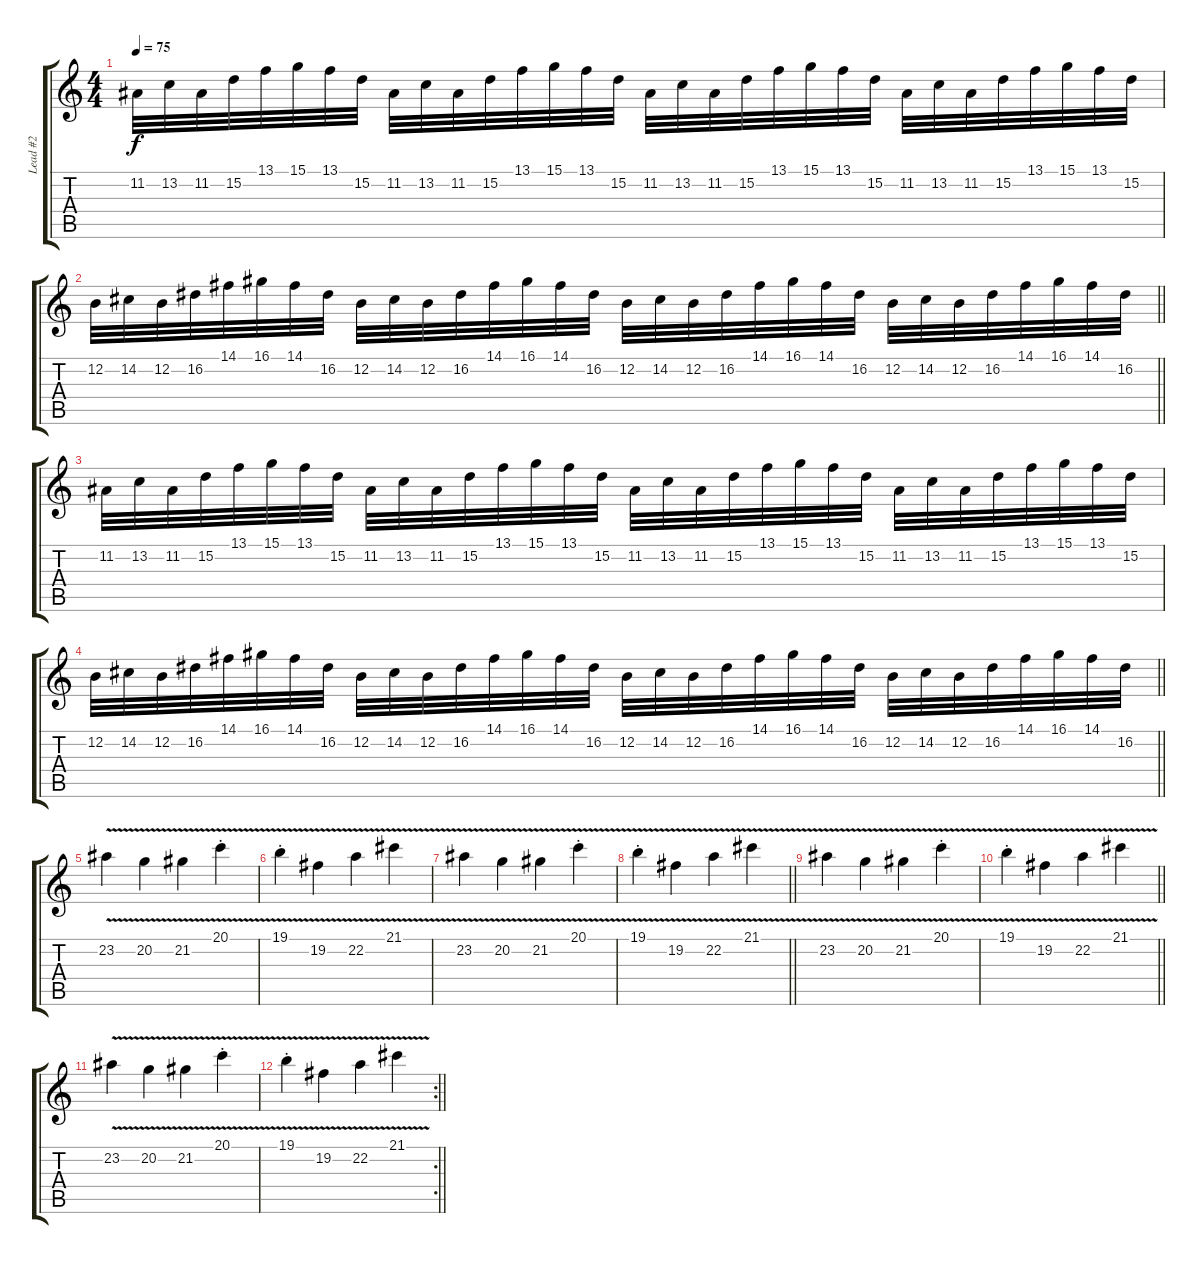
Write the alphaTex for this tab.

\track ("Lead #2" "Lead #2") {instrument synthbrass1}
\staff {score tabs}
\tuning (E4 B3 G3 D3 A2 E2) {hide}
\ts (4 4)
\tempo 75
\clef g2
\ks c
11.2.32{dy f volume 16 balance 8} 13.2.32 11.2.32 15.2.32 13.1.32 15.1.32 13.1.32 15.2.32 11.2.32 13.2.32 11.2.32 15.2.32 13.1.32 15.1.32 13.1.32 15.2.32 11.2.32 13.2.32 11.2.32 15.2.32 13.1.32 15.1.32 13.1.32 15.2.32 11.2.32 13.2.32 11.2.32 15.2.32 13.1.32 15.1.32 13.1.32 15.2.32 |
\barLineRight lightlight
12.2.32 14.2.32 12.2.32 16.2.32 14.1.32 16.1.32 14.1.32 16.2.32 12.2.32 14.2.32 12.2.32 16.2.32 14.1.32 16.1.32 14.1.32 16.2.32 12.2.32 14.2.32 12.2.32 16.2.32 14.1.32 16.1.32 14.1.32 16.2.32 12.2.32 14.2.32 12.2.32 16.2.32 14.1.32 16.1.32 14.1.32 16.2.32 |
11.2.32 13.2.32 11.2.32 15.2.32 13.1.32 15.1.32 13.1.32 15.2.32 11.2.32 13.2.32 11.2.32 15.2.32 13.1.32 15.1.32 13.1.32 15.2.32 11.2.32 13.2.32 11.2.32 15.2.32 13.1.32 15.1.32 13.1.32 15.2.32 11.2.32 13.2.32 11.2.32 15.2.32 13.1.32 15.1.32 13.1.32 15.2.32 |
\barLineRight lightlight
12.2.32 14.2.32 12.2.32 16.2.32 14.1.32 16.1.32 14.1.32 16.2.32 12.2.32 14.2.32 12.2.32 16.2.32 14.1.32 16.1.32 14.1.32 16.2.32 12.2.32 14.2.32 12.2.32 16.2.32 14.1.32 16.1.32 14.1.32 16.2.32 12.2.32 14.2.32 12.2.32 16.2.32 14.1.32 16.1.32 14.1.32 16.2.32 |
\section ("" " ")
23.2{v}.4{volume 11 balance 11 instrument lead1square} 20.2{v}.4 21.2{v}.4 20.1{v st}.4 |
19.1{v st}.4 19.2{v}.4 22.2{v}.4 21.1{v}.4 |
23.2{v}.4 20.2{v}.4 21.2{v}.4 20.1{v st}.4 |
\barLineRight lightlight
19.1{v st}.4 19.2{v}.4 22.2{v}.4 21.1{v}.4 |
\section ("" " ")
23.2{v}.4 20.2{v}.4 21.2{v}.4 20.1{v st}.4 |
\barLineRight lightlight
19.1{v st}.4 19.2{v}.4 22.2{v}.4 21.1{v}.4 |
23.2{v}.4 20.2{v}.4 21.2{v}.4 20.1{v st}.4 |
\rc 2
\barLineRight lightlight
19.1{v st}.4 19.2{v}.4 22.2{v}.4 21.1{v}.4
